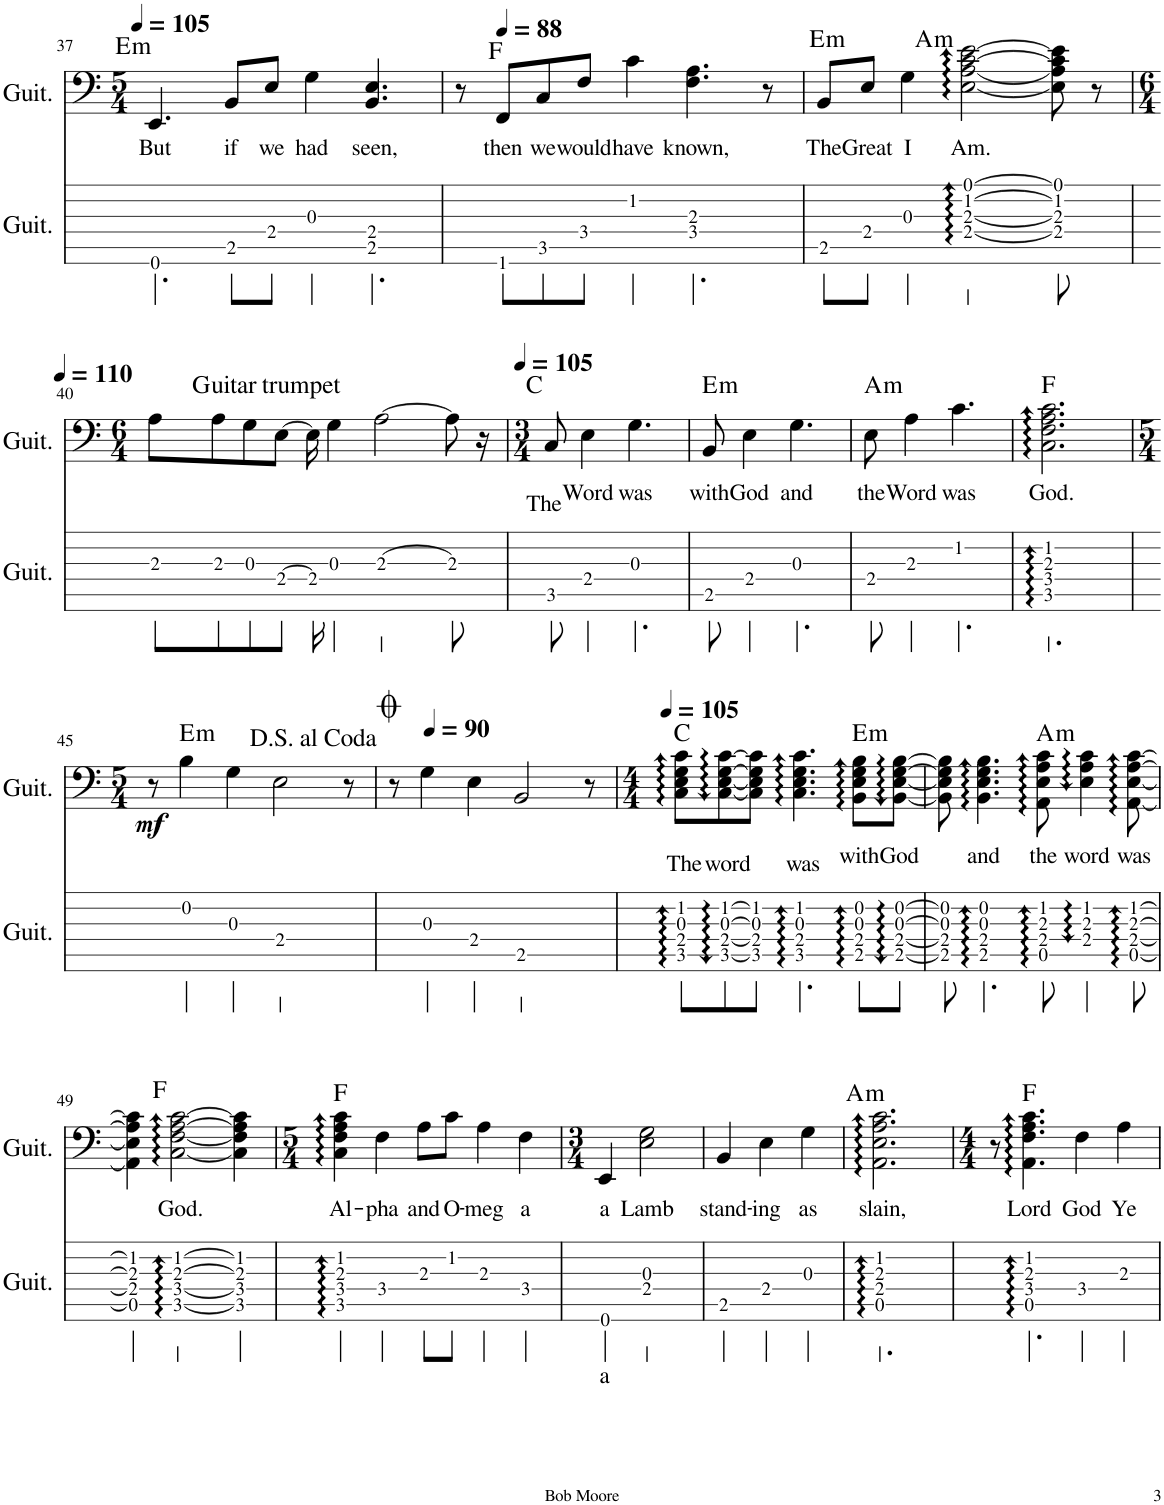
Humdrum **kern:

**kern	**text	**kern	**text	**dynam	**harte
*part2	*part2	*part1	*part1	*part1	*part1
*staff2	*staff2	*staff1	*staff1	*staff1	*
*I"Acoustic Guitar	*	*I"Acoustic Guitar	*	*	*
*I'Guit.	*	*I'Guit.	*	*	*
!!LO:PB:g=z
*	*	*clefF4	*	*	*
*k[]	*	*k[]	*	*	*
*M5/4	*	*M5/4	*	*	*
*MM105	*	*MM105	*	*	*
=37	=37	=37	=37	=37	=37
!	!	!	!LO:LY:b	!	!LO:H:kt=m
4.EE\	.	4.EE/	But	.	E:min
!	!	!	!LO:LY:b	!	!
8BB\L	.	8BB/L	if	.	.
!	!	!	!LO:LY:b	!	!
8E\J	.	8E/J	we	.	.
!	!	!	!LO:LY:b	!	!
4G\	.	4G\	had	.	.
!	!	!	!LO:LY:b	!	!
4.BB\ 4.E\	.	4.BB/ 4.E/	seen,	.	.
=38	=38	=38	=38	=38	=38
8r	.	8r	.	.	.
*	*	*MM88	*	*	*
!	!	!	!LO:LY:b	!	!
8FF\L	.	8FF/L	then	.	F:maj
!	!	!	!LO:LY:b	!	!
8C\	.	8C/	we	.	.
!	!	!	!LO:LY:b	!	!
8F\J	.	8F/J	would	.	.
!	!	!	!LO:LY:b	!	!
4c\	.	4c\	have	.	.
!	!	!	!LO:LY:b	!	!
4.F\ 4.A\	.	4.F\ 4.A\	known,	.	.
8r	.	8r	.	.	.
=39	=39	=39	=39	=39	=39
!	!	!	!LO:LY:b	!	!LO:H:kt=m
8BB\L	.	8BB/L	The	.	E:min
!	!	!	!LO:LY:b	!	!
8E\J	.	8E/J	Great	.	.
!	!	!	!LO:LY:b	!	!
4G\	.	4G\	I	.	.
!	!	!	!LO:LY:b	!	!LO:H:kt=m
[2E\ [2A\ [2c\ [2e\	.	[2E\ [2A\ [2c\ [2e\	Am.	.	A:min
8E\] 8A\] 8c\] 8e\]	.	8E\] 8A\] 8c\] 8e\]	.	.	.
8r	.	8r	.	.	.
!!LO:LB:g=z
=40	=40	=40	=40	=40	=40
*M6/4	*	*M6/4	*	*	*
*	*	*MM110	*	*	*
!	!	!	!	!	!LO:H:kt=uitar
8A\L	.	8A\L	.	.	.
!	!	!	!	!	!LO:H:kt=trumpet
8A\	.	8A\	.	.	N
8G\	.	8G\	.	.	.
[8E\J	.	[8E\J	.	.	.
16E\]	.	16E\]	.	.	.
4G\	.	4G\	.	.	.
[2A\	.	[2A\	.	.	.
8A\]	.	8A\]	.	.	.
16r	.	16r	.	.	.
=41	=41	=41	=41	=41	=41
*M3/4	*	*M3/4	*	*	*
*	*	*MM105	*	*	*
!	!	!	!LO:LY:b	!	!
8C\	.	8C/	The	.	C:maj
!	!	!	!LO:LY:b	!	!
4E\	.	4E\	Word	.	.
!	!	!	!LO:LY:b	!	!
4.G\	.	4.G\	was	.	.
=42	=42	=42	=42	=42	=42
!	!	!	!LO:LY:b	!	!LO:H:kt=m
8BB\	.	8BB/	with	.	E:min
!	!	!	!LO:LY:b	!	!
4E\	.	4E\	God	.	.
!	!	!	!LO:LY:b	!	!
4.G\	.	4.G\	and	.	.
=43	=43	=43	=43	=43	=43
!	!	!	!LO:LY:b	!	!LO:H:kt=m
8E\	.	8E\	the	.	A:min
!	!	!	!LO:LY:b	!	!
4A\	.	4A\	Word	.	.
!	!	!	!LO:LY:b	!	!
4.c\	.	4.c\	was	.	.
=44	=44	=44	=44	=44	=44
!	!	!	!LO:LY:b	!	!
2.C\ 2.F\ 2.A\ 2.c\	.	2.C\ 2.F\ 2.A\ 2.c\	God.	.	F:maj
!!LO:LB:g=z
=45	=45	=45	=45	=45	=45
*M5/4	*	*M5/4	*	*	*
8r	.	8r	.	.	.
!	!	!	!	!LO:DY:b	!LO:H:kt=m
4B\	.	4B\	.	mf	E:min
4G\	.	4G\	.	.	.
2E\	.	2E\	.	.	.
8r	.	8r	.	.	.
=46	=46	=46	=46	=46	=46
8r	.	8r	.	.	.
*	*	*MM90	*	*	*
4G\	.	4G\	.	.	.
4E\	.	4E\	.	.	.
2BB\	.	2BB/	.	.	.
8r	.	8r	.	.	.
=47	=47	=47	=47	=47	=47
*M4/4	*	*M4/4	*	*	*
*	*	*MM105	*	*	*
!	!	!	!LO:LY:b	!	!
8C\ 8E\ 8G\ 8c\L	.	8C\ 8E\ 8G\ 8c\L	The	.	C:maj
!	!	!	!LO:LY:b	!	!
[8C\ [8E\ [8G\ [8c\	.	[8C\ [8E\ [8G\ [8c\	word	.	.
8C\] 8E\] 8G\] 8c\]J	.	8C\] 8E\] 8G\] 8c\]J	.	.	.
!	!	!	!LO:LY:b	!	!
4.C\ 4.E\ 4.G\ 4.c\	.	4.C\ 4.E\ 4.G\ 4.c\	was	.	.
!	!	!	!LO:LY:b	!	!LO:H:kt=m
8BB\ 8E\ 8G\ 8B\L	.	8BB\ 8E\ 8G\ 8B\L	with	.	E:min
!	!	!	!LO:LY:b	!	!
[8BB\ [8E\ [8G\ [8B\J	.	[8BB\ [8E\ [8G\ [8B\J	God	.	.
=48	=48	=48	=48	=48	=48
8BB\] 8E\] 8G\] 8B\]	.	8BB\] 8E\] 8G\] 8B\]	.	.	.
!	!	!	!LO:LY:b	!	!
4.BB\ 4.E\ 4.G\ 4.B\	.	4.BB\ 4.E\ 4.G\ 4.B\	and	.	.
!	!	!	!LO:LY:b	!	!LO:H:kt=m
8AA\ 8E\ 8A\ 8c\	.	8AA\ 8E\ 8A\ 8c\	the	.	A:min
!	!	!	!LO:LY:b	!	!
4E\ 4A\ 4c\	.	4E\ 4A\ 4c\	word	.	.
!	!	!	!LO:LY:b	!	!
[8AA\ [8E\ [8A\ [8c\	.	[8AA\ [8E\ [8A\ [8c\	was	.	.
!!LO:LB:g=z
=49	=49	=49	=49	=49	=49
4AA\] 4E\] 4A\] 4c\]	.	4AA\] 4E\] 4A\] 4c\]	.	.	.
!	!	!	!LO:LY:b	!	!
[2C\ [2F\ [2A\ [2c\	.	[2C\ [2F\ [2A\ [2c\	God.	.	F:maj
4C\] 4F\] 4A\] 4c\]	.	4C\] 4F\] 4A\] 4c\]	.	.	.
=50	=50	=50	=50	=50	=50
*M5/4	*	*M5/4	*	*	*
!	!	!	!LO:LY:b	!	!
4C\ 4F\ 4A\ 4c\	.	4C\ 4F\ 4A\ 4c\	Al-	.	F:maj
!	!	!	!LO:LY:b	!	!
4F\	.	4F\	-pha	.	.
!	!	!	!LO:LY:b	!	!
8A\L	.	8A\L	and	.	.
!	!	!	!LO:LY:b	!	!
8c\J	.	8c\J	O-	.	.
!	!	!	!LO:LY:b	!	!
4A\	.	4A\	meg	.	.
!	!	!	!LO:LY:b	!	!
4F\	.	4F\	a	.	.
=51	=51	=51	=51	=51	=51
*M3/4	*	*M3/4	*	*	*
!	!LO:LY:b	!	!LO:LY:b	!	!
4EE\	a	4EE/	a	.	.
!	!	!	!LO:LY:b	!	!
2E\ 2G\	.	2E\ 2G\	Lamb	.	.
=52	=52	=52	=52	=52	=52
!	!	!	!LO:LY:b	!	!
4BB\	.	4BB/	stand-	.	.
!	!	!	!LO:LY:b	!	!
4E\	.	4E\	-ing	.	.
!	!	!	!LO:LY:b	!	!
4G\	.	4G\	as	.	.
=53	=53	=53	=53	=53	=53
!	!	!	!LO:LY:b	!	!LO:H:kt=m
2.AA\ 2.E\ 2.A\ 2.c\	.	2.AA\ 2.E\ 2.A\ 2.c\	slain,	.	A:min
=54	=54	=54	=54	=54	=54
*M4/4	*	*M4/4	*	*	*
8r	.	8r	.	.	.
!	!	!	!LO:LY:b	!	!
4.AA\ 4.F\ 4.A\ 4.c\	.	4.AA\ 4.F\ 4.A\ 4.c\	Lord	.	F:maj
!	!	!	!LO:LY:b	!	!
4F\	.	4F\	God	.	.
!	!	!	!LO:LY:b	!	!
4A\	.	4A\	Ye	.	.
=	=	=	=	=	=
*-	*-	*-	*-	*-	*-
